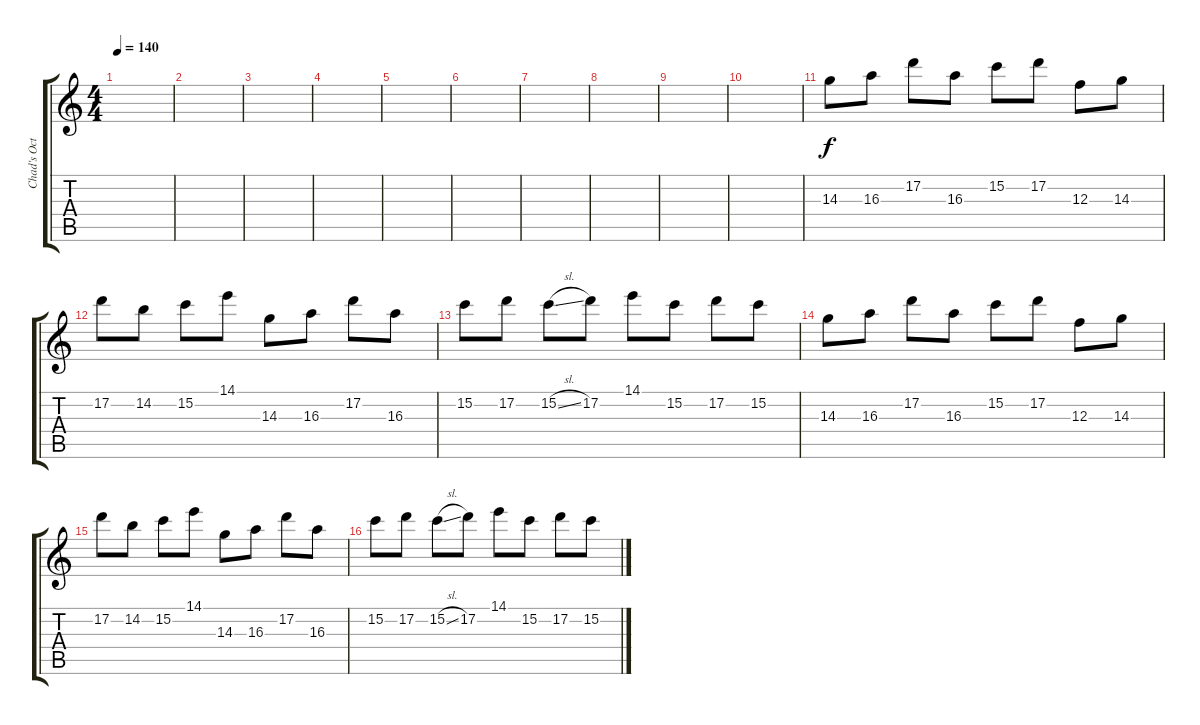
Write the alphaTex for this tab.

\track ("Chad's Octave Pedal" "Chad's Oct") {instrument distortionguitar}
\staff {score tabs}
\tuning (D4 A3 F3 C3 G2 D2) {hide}
\ts (4 4)
\tempo 140
\clef g2
\ks c
|
|
|
|
|
|
|
|
|
|
14.3.8 16.3.8 17.2.8 16.3.8 15.2.8 17.2.8 12.3.8 14.3.8 |
17.2.8 14.2.8 15.2.8 14.1.8 14.3.8 16.3.8 17.2.8 16.3.8 |
15.2.8 17.2.8 15.2{sl}.8 17.2.8 14.1.8 15.2.8 17.2.8 15.2.8 |
14.3.8 16.3.8 17.2.8 16.3.8 15.2.8 17.2.8 12.3.8 14.3.8 |
17.2.8 14.2.8 15.2.8 14.1.8 14.3.8 16.3.8 17.2.8 16.3.8 |
15.2.8 17.2.8 15.2{sl}.8 17.2.8 14.1.8 15.2.8 17.2.8 15.2.8
